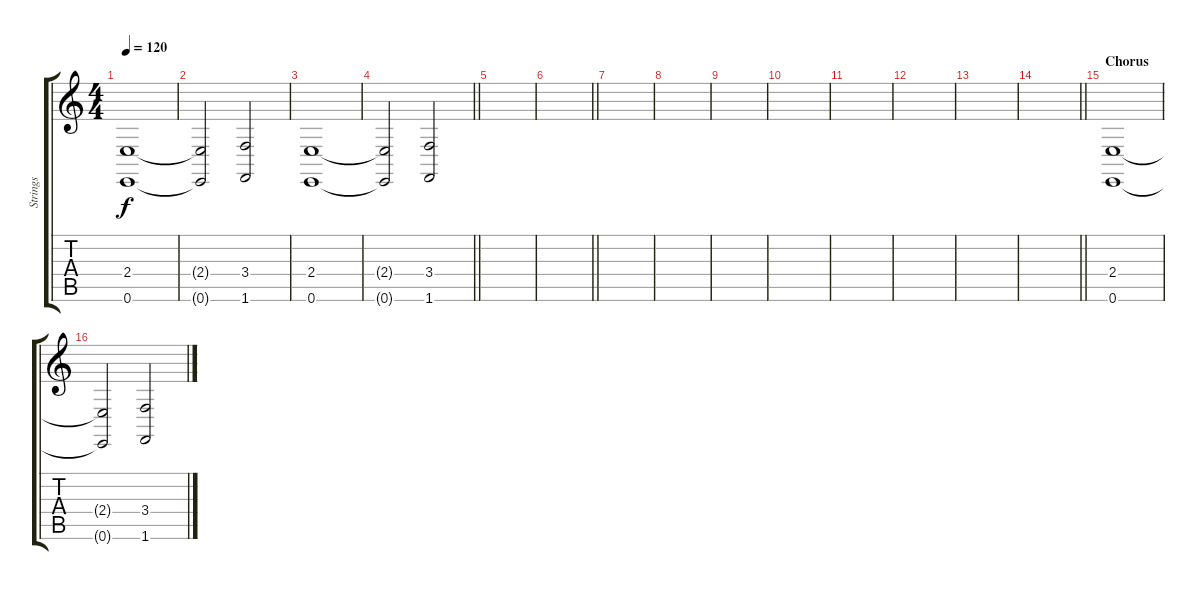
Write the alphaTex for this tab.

\track ("Strings" "Strings") {instrument synthstrings1}
\staff {score tabs}
\tuning (E4 B3 G3 D3 A2 E2) {hide}
\ts (4 4)
\tempo 120
\clef g2
\ks c
(2.4 0.6).1{dy f} |
(2.4{t} 0.6{t}).2 (3.4 1.6).2 |
(2.4 0.6).1 |
\barLineRight lightlight
(2.4{t} 0.6{t}).2 (3.4 1.6).2 |
\section ("" "")
|
\barLineRight lightlight
|
\section ("" "")
|
|
|
|
|
|
|
\barLineRight lightlight
|
\section ("" "Chorus")
(2.4 0.6).1 |
(2.4{t} 0.6{t}).2 (3.4 1.6).2
